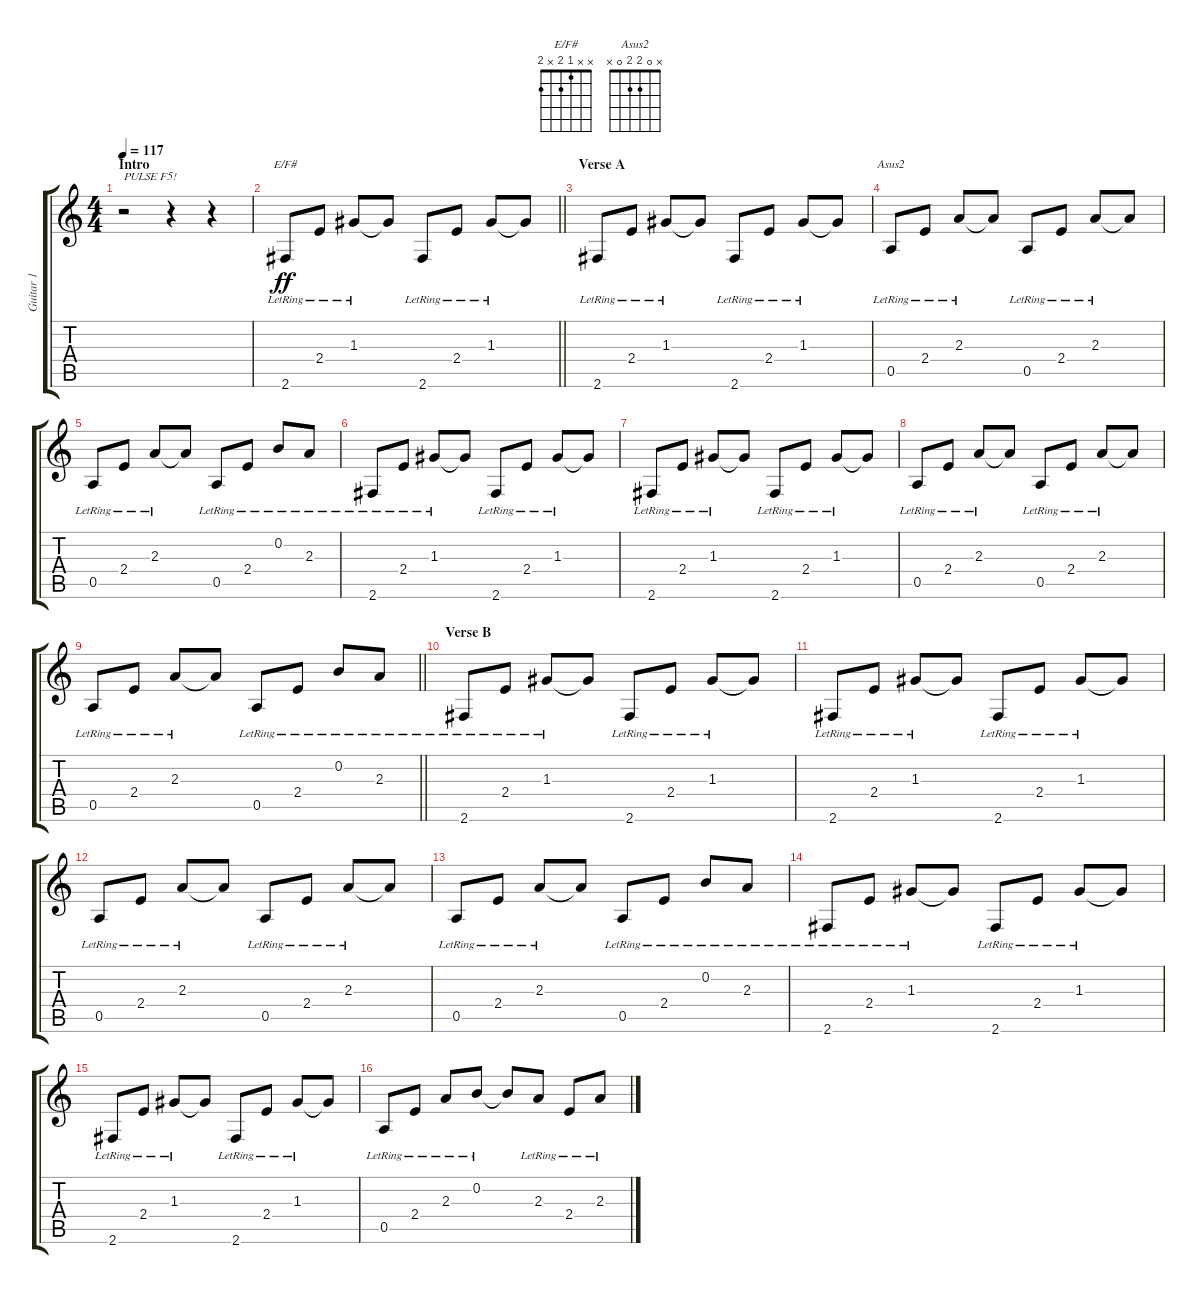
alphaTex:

\track ("Guitar 1" "Guitar 1") {instrument electricguitarclean}
\staff {score tabs}
\tuning (E4 B3 G3 D3 A2 E2) {hide}
\chord ("E/F#" x x 1 2 x 2)
\chord ("Asus2" x 0 2 2 0 x)
\ts (4 4)
\section ("" "Intro")
\tempo 117
\clef g2
\ks c
r.2{txt "PULSE F5!" dy ff instrument electricguitarclean} r.4 r.4 |
\barLineRight lightlight
2.6{lr}.8{ch "E/F#"} 2.4{lr}.8 1.3{lr}.8 1.3{t}.8 2.6{lr}.8 2.4{lr}.8 1.3{lr}.8 1.3{t}.8 |
\section ("" "Verse A")
2.6{lr}.8 2.4{lr}.8 1.3{lr}.8 1.3{t}.8 2.6{lr}.8 2.4{lr}.8 1.3{lr}.8 1.3{t}.8 |
0.5{lr}.8{ch "Asus2"} 2.4{lr}.8 2.3{lr}.8 2.3{t}.8 0.5{lr}.8 2.4{lr}.8 2.3{lr}.8 2.3{t}.8 |
0.5{lr}.8 2.4{lr}.8 2.3{lr}.8 2.3{t}.8 0.5{lr}.8 2.4{lr}.8 0.2{lr}.8 2.3{lr}.8 |
2.6{lr}.8 2.4{lr}.8 1.3{lr}.8 1.3{t}.8 2.6{lr}.8 2.4{lr}.8 1.3{lr}.8 1.3{t}.8 |
2.6{lr}.8 2.4{lr}.8 1.3{lr}.8 1.3{t}.8 2.6{lr}.8 2.4{lr}.8 1.3{lr}.8 1.3{t}.8 |
0.5{lr}.8 2.4{lr}.8 2.3{lr}.8 2.3{t}.8 0.5{lr}.8 2.4{lr}.8 2.3{lr}.8 2.3{t}.8 |
\barLineRight lightlight
0.5{lr}.8 2.4{lr}.8 2.3{lr}.8 2.3{t}.8 0.5{lr}.8 2.4{lr}.8 0.2{lr}.8 2.3{lr}.8 |
\section ("" "Verse B")
2.6{lr}.8 2.4{lr}.8 1.3{lr}.8 1.3{t}.8 2.6{lr}.8 2.4{lr}.8 1.3{lr}.8 1.3{t}.8 |
2.6{lr}.8 2.4{lr}.8 1.3{lr}.8 1.3{t}.8 2.6{lr}.8 2.4{lr}.8 1.3{lr}.8 1.3{t}.8 |
0.5{lr}.8 2.4{lr}.8 2.3{lr}.8 2.3{t}.8 0.5{lr}.8 2.4{lr}.8 2.3{lr}.8 2.3{t}.8 |
0.5{lr}.8 2.4{lr}.8 2.3{lr}.8 2.3{t}.8 0.5{lr}.8 2.4{lr}.8 0.2{lr}.8 2.3{lr}.8 |
2.6{lr}.8 2.4{lr}.8 1.3{lr}.8 1.3{t}.8 2.6{lr}.8 2.4{lr}.8 1.3{lr}.8 1.3{t}.8 |
2.6{lr}.8 2.4{lr}.8 1.3{lr}.8 1.3{t}.8 2.6{lr}.8 2.4{lr}.8 1.3{lr}.8 1.3{t}.8 |
0.5{lr}.8 2.4{lr}.8 2.3{lr}.8 0.2{lr}.8 0.2{t}.8 2.3{lr}.8 2.4{lr}.8 2.3{lr}.8
